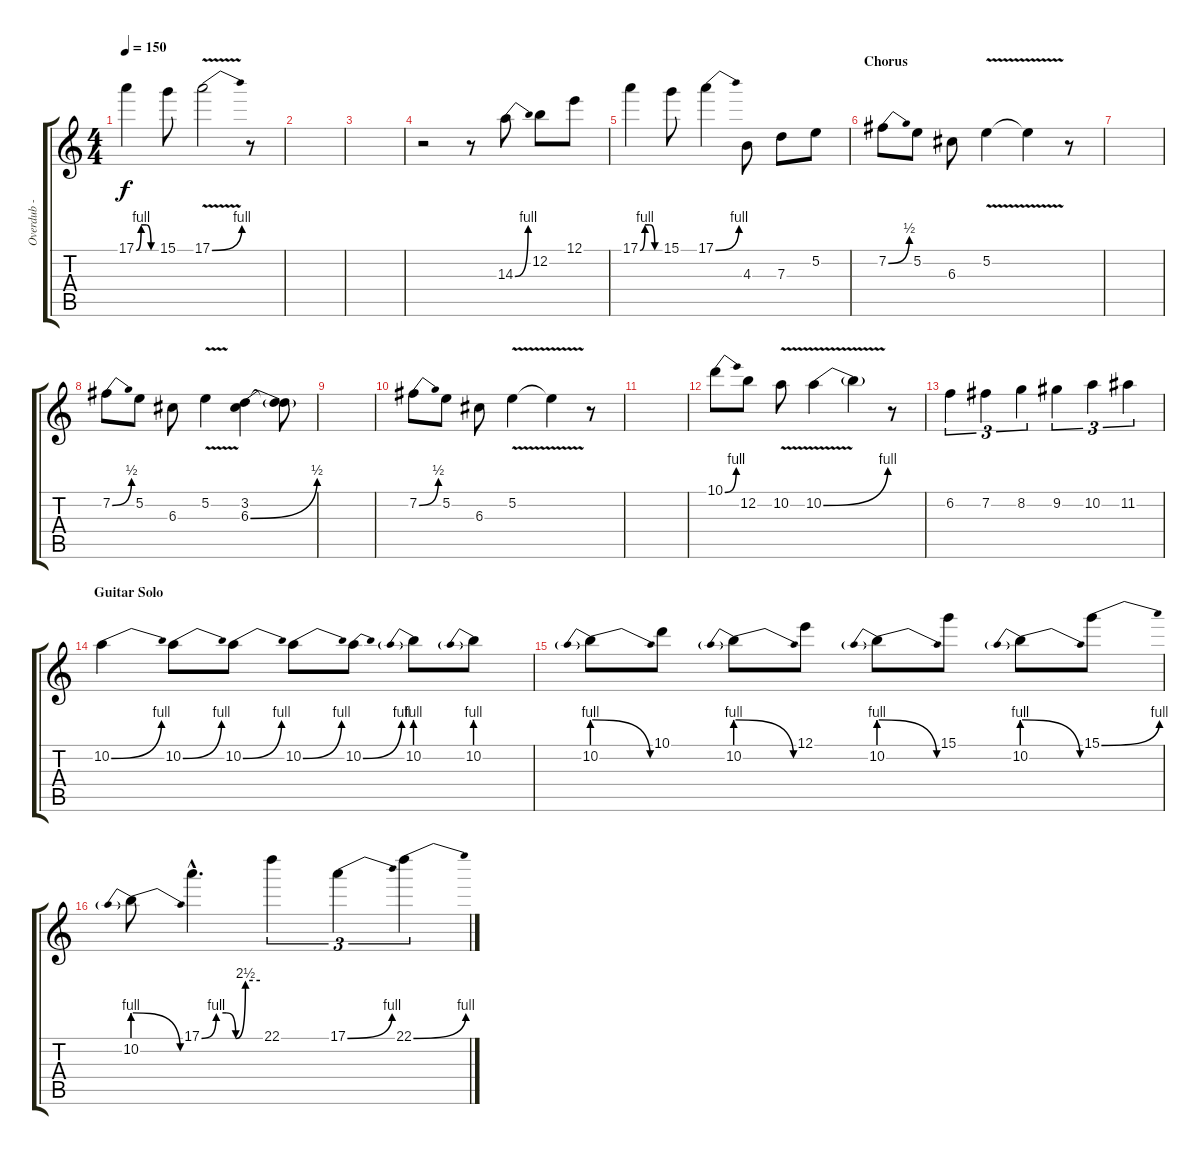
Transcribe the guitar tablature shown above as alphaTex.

\track ("Overdub - Echo - Effects" "Overdub - ") {instrument distortionguitar}
\staff {score tabs}
\tuning (E4 B3 G3 D3 A2 E2) {hide}
\ts (4 4)
\tempo 150
\clef g2
\ks c
17.1{be (custom 0 0 15 4 30 4 45 0 60 0)}.4{dy f} 15.1.8 17.1{be (bend 0 0 60 4) v}.2 r.8 |
|
|
r.2 r.8 14.3{be (bend 0 0 60 4)}.8 12.2.8 12.1.8 |
17.1{be (custom 0 0 15 4 30 4 45 0 60 0)}.4 15.1.8 17.1{be (bend 0 0 60 4)}.4 4.3.8 7.3.8 5.2.8 |
\section ("" "Chorus")
7.2{be (bend 0 0 60 2)}.8 5.2.8 6.3.8 5.2{v}.4 5.2{t}.4 r.8 |
|
7.2{be (bend 0 0 60 2)}.8 5.2.8 6.3.8 5.2{v}.4 (3.2 6.3{be (bend 0 0 60 2)}).4 (3.2{t} 6.3{t}).8 |
|
7.2{be (bend 0 0 60 2)}.8 5.2.8 6.3.8 5.2{v}.4 5.2{t}.4 r.8 |
|
10.1{be (bend 0 0 60 4)}.8 12.2.8 10.2{v}.8 10.2{be (bend 0 0 60 4) v}.4 10.2{t}.4 r.8 |
6.2.4{tu (3 2)} 7.2.4{tu (3 2)} 8.2.4{tu (3 2)} 9.2.4{tu (3 2)} 10.2.4{tu (3 2)} 11.2.4{tu (3 2)} |
\section ("" "Guitar Solo")
10.2{be (bend 0 0 60 4)}.4 10.2{be (bend 0 0 60 4)}.8 10.2{be (bend 0 0 60 4)}.8 10.2{be (bend 0 0 60 4)}.8 10.2{be (bend 0 0 60 4)}.8 10.2{be (prebend 0 4 60 4)}.8 10.2{be (prebend 0 4 60 4)}.8 |
10.2{be (prebendrelease 0 4 60 0)}.8 10.1.8 10.2{be (prebendrelease 0 4 60 0)}.8 12.1.8 10.2{be (prebendrelease 0 4 60 0)}.8 15.1.8 10.2{be (prebendrelease 0 4 60 0)}.8 15.1{be (bend 0 0 60 4)}.8 |
10.2{be (prebendrelease 0 4 60 0)}.8 17.1{be (custom 0 0 15 4 25 4 35 0 45 10 60 10) hac}.4{d} 22.1.4{tu (3 2)} 17.1{be (bend 0 0 60 4)}.4{tu (3 2)} 22.1{be (bend 0 0 60 4)}.4{tu (3 2)}
